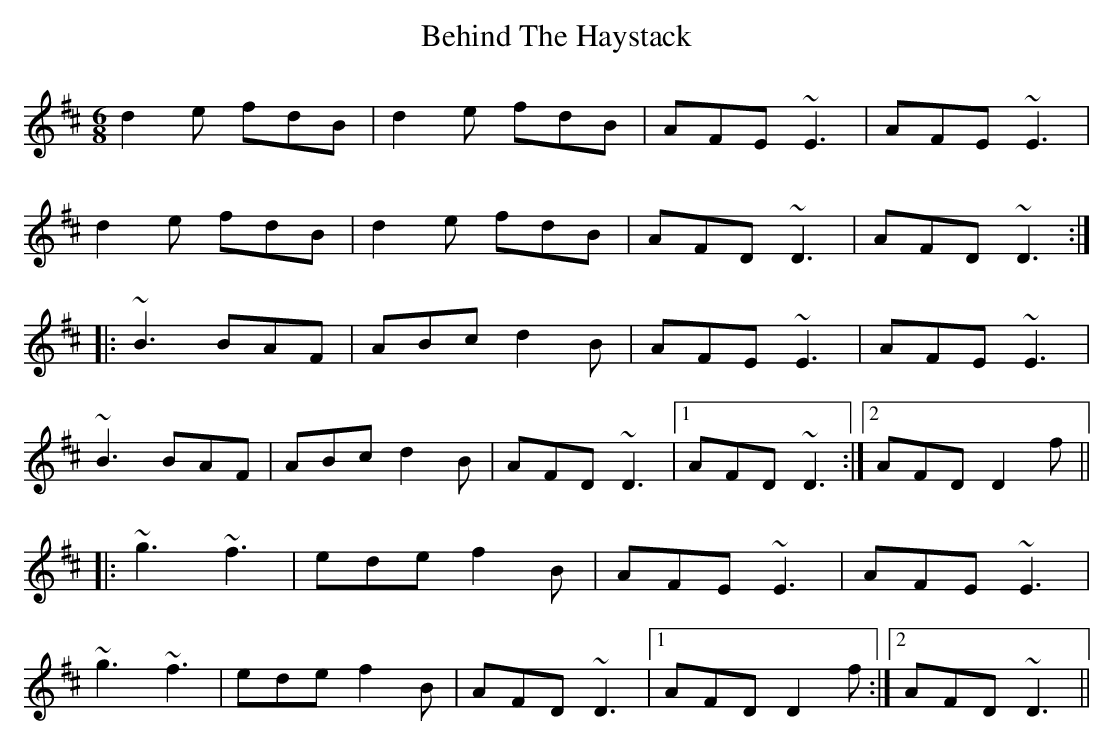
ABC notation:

X:1
T: Behind The Haystack
M: 6/8
L: 1/8
K: Dmaj
d2e fdB|d2e fdB|AFE ~E3|AFE ~E3|
d2e fdB|d2e fdB|AFD ~D3|AFD ~D3:|
|:~B3 BAF|ABc d2B|AFE ~E3|AFE ~E3|
~B3 BAF|ABc d2B|AFD ~D3|1 AFD ~D3:|2 AFD D2f||
|:~g3 ~f3|ede f2B|AFE ~E3|AFE ~E3|
~g3 ~f3|ede f2B|AFD ~D3|1 AFD D2f:|2 AFD ~D3||
